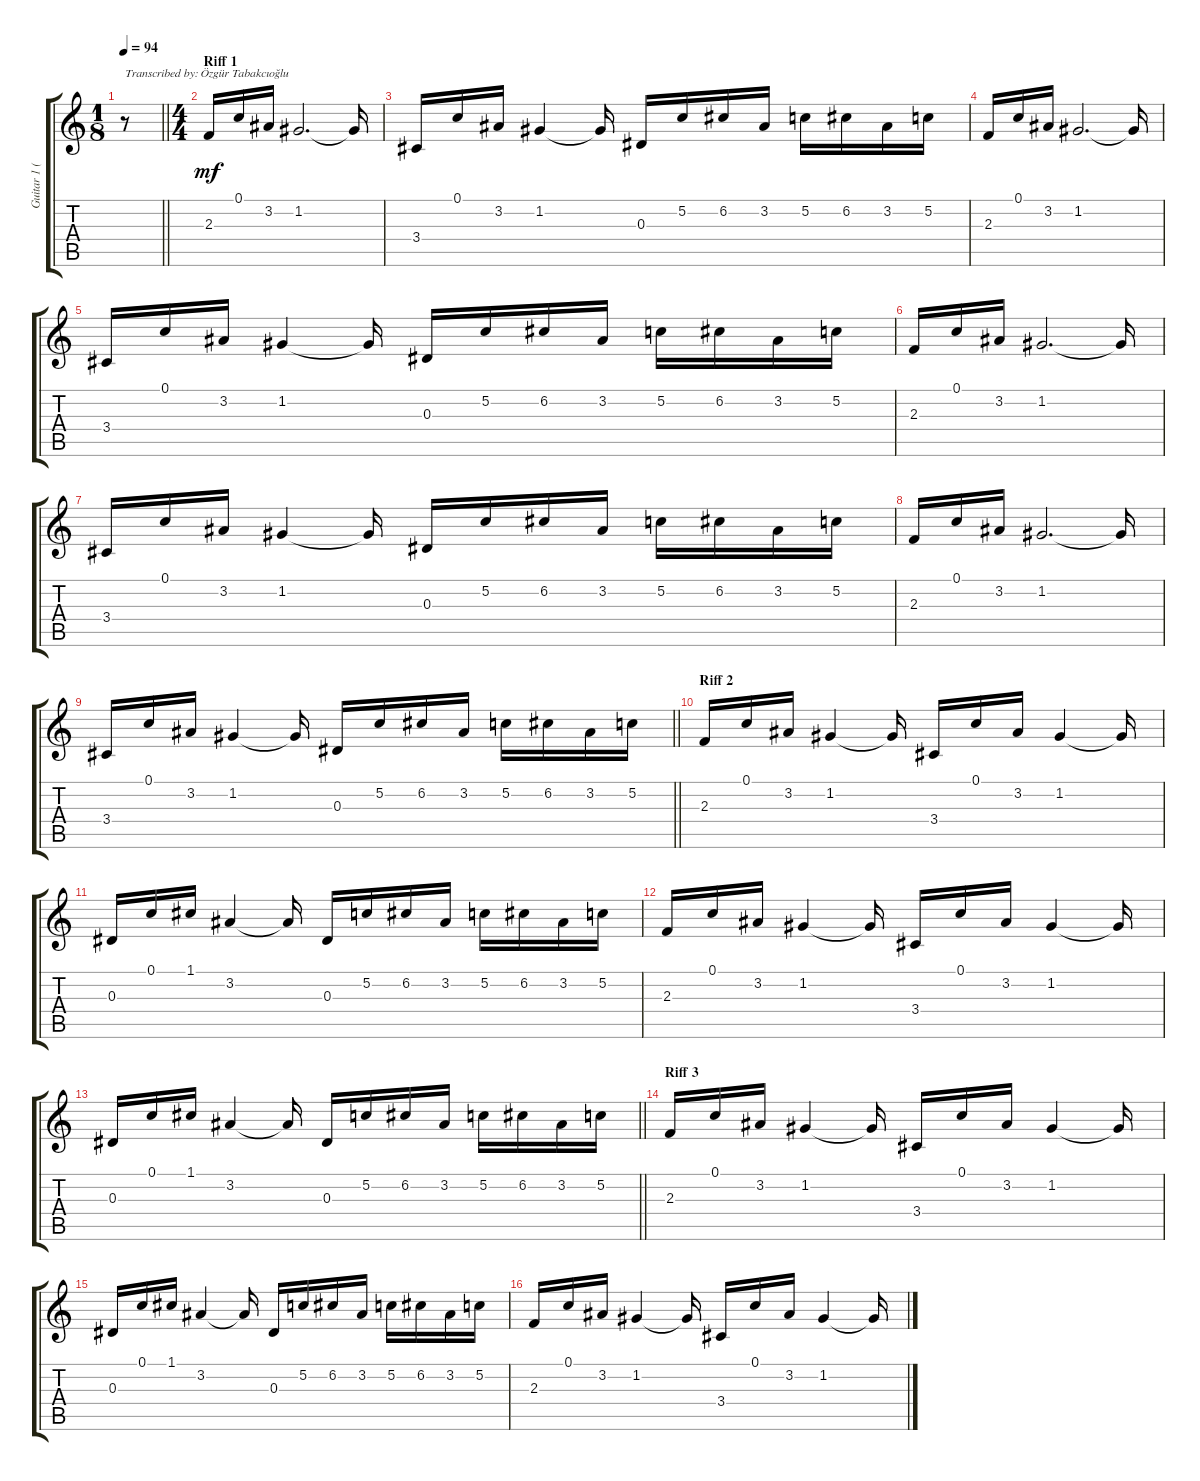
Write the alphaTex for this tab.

\track ("Guitar 1 (Acoustic)" "Guitar 1 (") {instrument acousticguitarsteel}
\staff {score tabs}
\tuning (C4 G3 Eb3 Bb2 F2 C2) {hide}
\ts (1 8)
\tempo 94
\clef g2
\barLineRight lightlight
\ks c
r.8{txt "Transcribed by: Özgür Tabakcıoğlu" dy mf instrument acousticguitarsteel} |
\ts (4 4)
\section ("" "Riff 1")
2.3.16 0.1.16 3.2.16 1.2.2{d} 1.2{t}.16 |
3.4.16 0.1.16 3.2.16 1.2.4 1.2{t}.16 0.3.16 5.2.16 6.2.16 3.2.16 5.2.16 6.2.16 3.2.16 5.2.16 |
2.3.16 0.1.16 3.2.16 1.2.2{d} 1.2{t}.16 |
3.4.16 0.1.16 3.2.16 1.2.4 1.2{t}.16 0.3.16 5.2.16 6.2.16 3.2.16 5.2.16 6.2.16 3.2.16 5.2.16 |
2.3.16 0.1.16 3.2.16 1.2.2{d} 1.2{t}.16 |
3.4.16 0.1.16 3.2.16 1.2.4 1.2{t}.16 0.3.16 5.2.16 6.2.16 3.2.16 5.2.16 6.2.16 3.2.16 5.2.16 |
2.3.16 0.1.16 3.2.16 1.2.2{d} 1.2{t}.16 |
\barLineRight lightlight
3.4.16 0.1.16 3.2.16 1.2.4 1.2{t}.16 0.3.16 5.2.16 6.2.16 3.2.16 5.2.16 6.2.16 3.2.16 5.2.16 |
\section ("" "Riff 2")
2.3.16 0.1.16 3.2.16 1.2.4 1.2{t}.16 3.4.16 0.1.16 3.2.16 1.2.4 1.2{t}.16 |
0.3.16 0.1.16 1.1.16 3.2.4 3.2{t}.16 0.3.16 5.2.16 6.2.16 3.2.16 5.2.16 6.2.16 3.2.16 5.2.16 |
2.3.16 0.1.16 3.2.16 1.2.4 1.2{t}.16 3.4.16 0.1.16 3.2.16 1.2.4 1.2{t}.16 |
\barLineRight lightlight
0.3.16 0.1.16 1.1.16 3.2.4 3.2{t}.16 0.3.16 5.2.16 6.2.16 3.2.16 5.2.16 6.2.16 3.2.16 5.2.16 |
\section ("" "Riff 3")
2.3.16 0.1.16 3.2.16 1.2.4 1.2{t}.16 3.4.16 0.1.16 3.2.16 1.2.4 1.2{t}.16 |
0.3.16 0.1.16 1.1.16 3.2.4 3.2{t}.16 0.3.16 5.2.16 6.2.16 3.2.16 5.2.16 6.2.16 3.2.16 5.2.16 |
2.3.16 0.1.16 3.2.16 1.2.4 1.2{t}.16 3.4.16 0.1.16 3.2.16 1.2.4 1.2{t}.16
